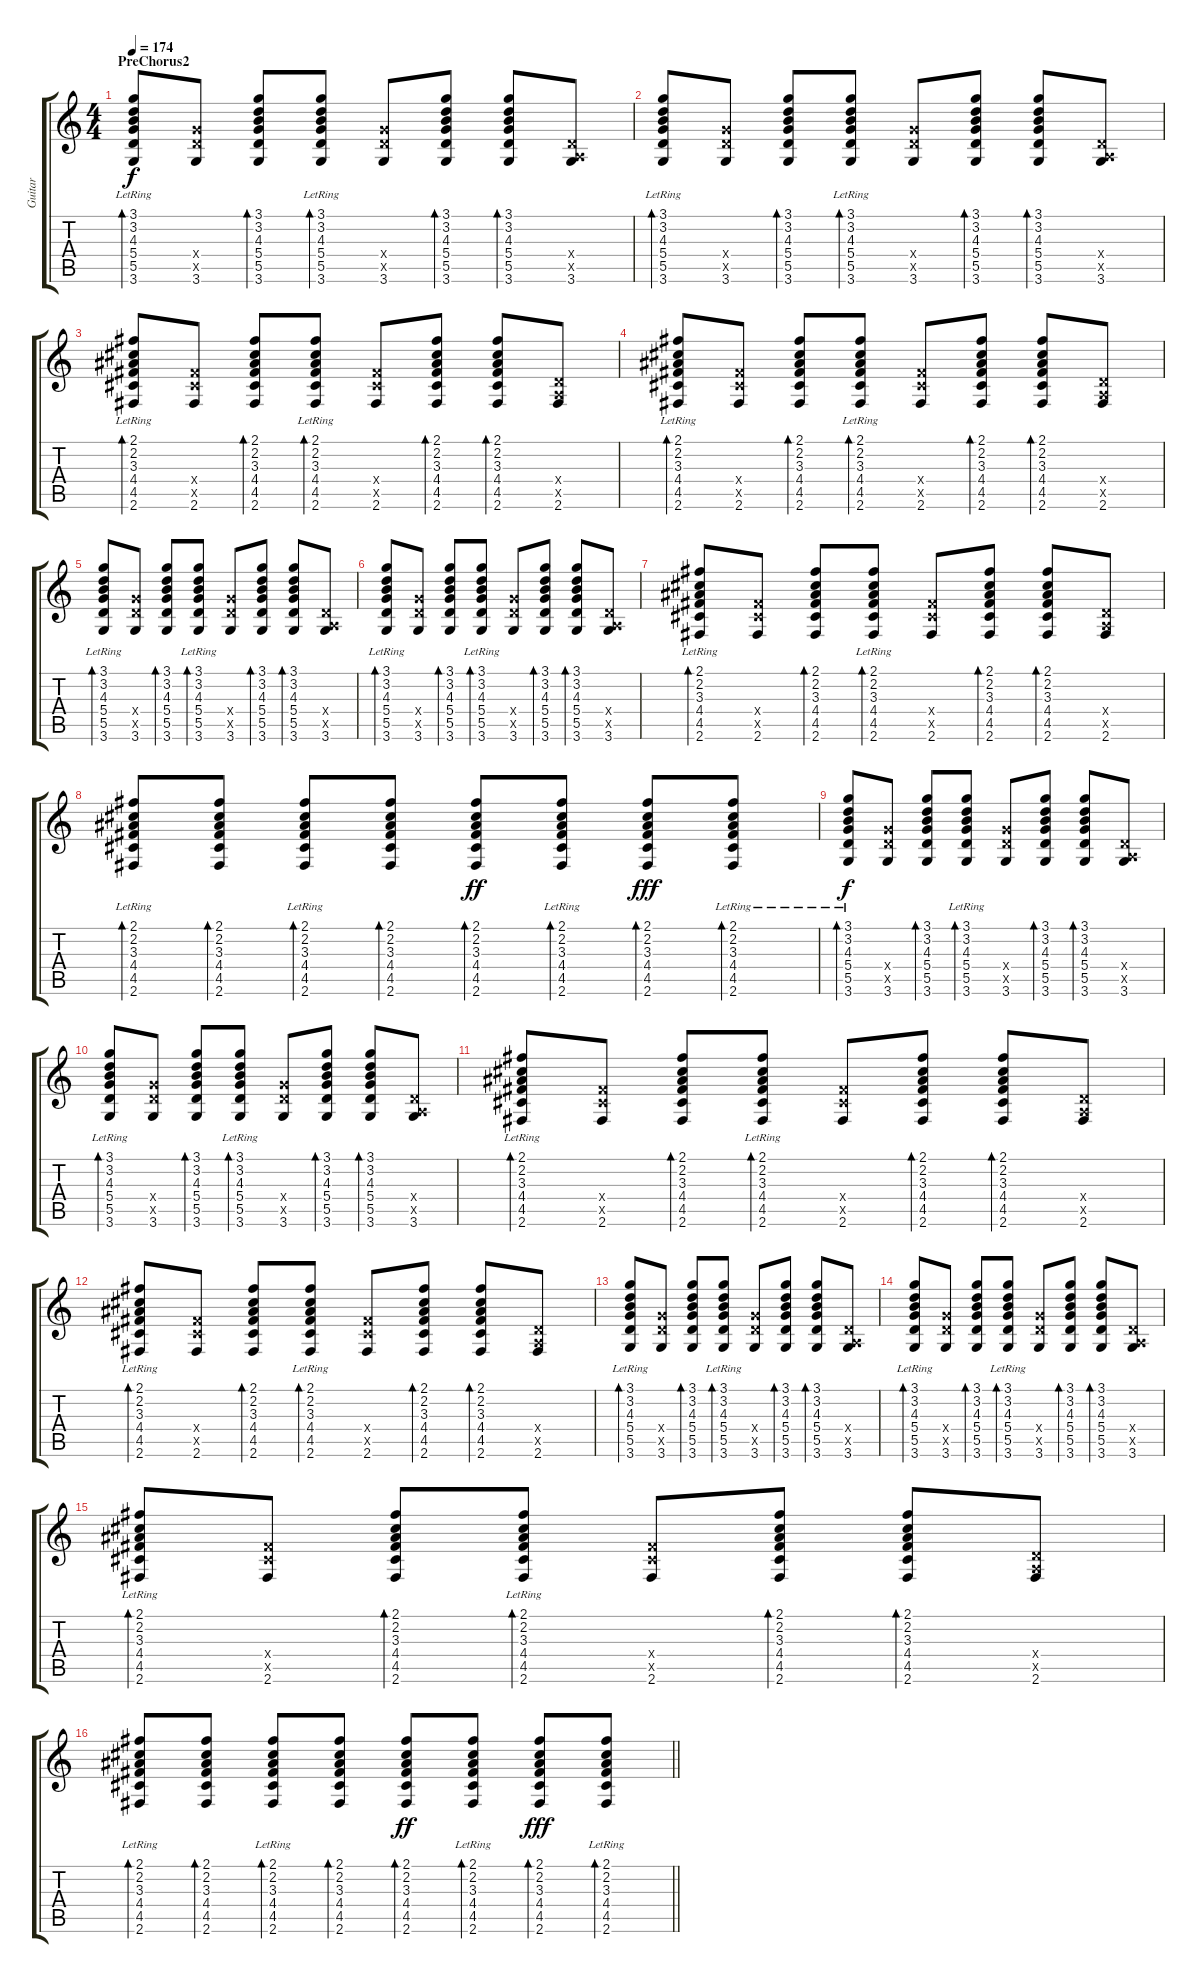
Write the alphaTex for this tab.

\track ("Guitar" "Guitar") {instrument overdrivenguitar}
\staff {score tabs}
\tuning (E4 B3 G3 D3 A2 E2) {hide}
\ts (4 4)
\section ("" "PreChorus2")
\tempo 174
\clef g2
\ks c
(3.1{lr} 3.2{lr} 4.3{lr} 5.4{lr} 5.5{lr} 3.6{lr}).8{bd 60 dy f volume 8} (5.4{x} 5.5{x} 3.6).8 (3.1 3.2 4.3 5.4 5.5 3.6).8{bd 60} (3.1{lr} 3.2{lr} 4.3{lr} 5.4{lr} 5.5{lr} 3.6).8{bd 60} (5.4{x} 5.5{x} 3.6).8 (3.1 3.2 4.3 5.4 5.5 3.6).8{bd 60} (3.1 3.2 4.3 5.4 5.5 3.6).8{bd 60} (0.4{x} 0.5{x} 3.6).8 |
(3.1{lr} 3.2{lr} 4.3{lr} 5.4{lr} 5.5{lr} 3.6{lr}).8{bd 60} (5.4{x} 5.5{x} 3.6).8 (3.1 3.2 4.3 5.4 5.5 3.6).8{bd 60} (3.1{lr} 3.2{lr} 4.3{lr} 5.4{lr} 5.5{lr} 3.6).8{bd 60} (5.4{x} 5.5{x} 3.6).8 (3.1 3.2 4.3 5.4 5.5 3.6).8{bd 60} (3.1 3.2 4.3 5.4 5.5 3.6).8{bd 60} (0.4{x} 0.5{x} 3.6).8 |
(2.1{lr} 2.2{lr} 3.3{lr} 4.4{lr} 4.5{lr} 2.6{lr}).8{bd 60} (4.4{x} 4.5{x} 2.6).8 (2.1 2.2 3.3 4.4 4.5 2.6).8{bd 60} (2.1{lr} 2.2{lr} 3.3{lr} 4.4{lr} 4.5{lr} 2.6{lr}).8{bd 60} (4.4{x} 4.5{x} 2.6).8 (2.1 2.2 3.3 4.4 4.5 2.6).8{bd 60} (2.1 2.2 3.3 4.4 4.5 2.6).8{bd 60} (0.4{x} 0.5{x} 2.6).8 |
(2.1{lr} 2.2{lr} 3.3{lr} 4.4{lr} 4.5{lr} 2.6{lr}).8{bd 60} (4.4{x} 4.5{x} 2.6).8 (2.1 2.2 3.3 4.4 4.5 2.6).8{bd 60} (2.1{lr} 2.2{lr} 3.3{lr} 4.4{lr} 4.5{lr} 2.6{lr}).8{bd 60} (4.4{x} 4.5{x} 2.6).8 (2.1 2.2 3.3 4.4 4.5 2.6).8{bd 60} (2.1 2.2 3.3 4.4 4.5 2.6).8{bd 60} (0.4{x} 0.5{x} 2.6).8 |
(3.1{lr} 3.2{lr} 4.3{lr} 5.4{lr} 5.5{lr} 3.6{lr}).8{bd 60} (5.4{x} 5.5{x} 3.6).8 (3.1 3.2 4.3 5.4 5.5 3.6).8{bd 60} (3.1{lr} 3.2{lr} 4.3{lr} 5.4{lr} 5.5{lr} 3.6).8{bd 60} (5.4{x} 5.5{x} 3.6).8 (3.1 3.2 4.3 5.4 5.5 3.6).8{bd 60} (3.1 3.2 4.3 5.4 5.5 3.6).8{bd 60} (0.4{x} 0.5{x} 3.6).8 |
(3.1{lr} 3.2{lr} 4.3{lr} 5.4{lr} 5.5{lr} 3.6{lr}).8{bd 60} (5.4{x} 5.5{x} 3.6).8 (3.1 3.2 4.3 5.4 5.5 3.6).8{bd 60} (3.1{lr} 3.2{lr} 4.3{lr} 5.4{lr} 5.5{lr} 3.6).8{bd 60} (5.4{x} 5.5{x} 3.6).8 (3.1 3.2 4.3 5.4 5.5 3.6).8{bd 60} (3.1 3.2 4.3 5.4 5.5 3.6).8{bd 60} (0.4{x} 0.5{x} 3.6).8 |
(2.1{lr} 2.2{lr} 3.3{lr} 4.4{lr} 4.5{lr} 2.6{lr}).8{bd 60} (4.4{x} 4.5{x} 2.6).8 (2.1 2.2 3.3 4.4 4.5 2.6).8{bd 60} (2.1{lr} 2.2{lr} 3.3{lr} 4.4{lr} 4.5{lr} 2.6{lr}).8{bd 60} (4.4{x} 4.5{x} 2.6).8 (2.1 2.2 3.3 4.4 4.5 2.6).8{bd 60} (2.1 2.2 3.3 4.4 4.5 2.6).8{bd 60} (0.4{x} 0.5{x} 2.6).8 |
(2.1{lr} 2.2{lr} 3.3{lr} 4.4{lr} 4.5{lr} 2.6{lr}).8{bd 60} (2.1 2.2 3.3 4.4 4.5 2.6).8{bd 60} (2.1{lr} 2.2{lr} 3.3{lr} 4.4{lr} 4.5{lr} 2.6{lr}).8{bd 60} (2.1 2.2 3.3 4.4 4.5 2.6).8{bd 60} (2.1 2.2 3.3 4.4 4.5 2.6).8{bd 60 dy ff} (2.1{lr} 2.2{lr} 3.3{lr} 4.4{lr} 4.5{lr} 2.6{lr}).8{bd 60} (2.1 2.2 3.3 4.4 4.5 2.6).8{bd 60 dy fff} (2.1{lr} 2.2{lr} 3.3{lr} 4.4{lr} 4.5{lr} 2.6{lr}).8{bd 60} |
(3.1{lr} 3.2{lr} 4.3{lr} 5.4{lr} 5.5{lr} 3.6{lr}).8{bd 60 dy f} (5.4{x} 5.5{x} 3.6).8 (3.1 3.2 4.3 5.4 5.5 3.6).8{bd 60} (3.1{lr} 3.2{lr} 4.3{lr} 5.4{lr} 5.5{lr} 3.6).8{bd 60} (5.4{x} 5.5{x} 3.6).8 (3.1 3.2 4.3 5.4 5.5 3.6).8{bd 60} (3.1 3.2 4.3 5.4 5.5 3.6).8{bd 60} (0.4{x} 0.5{x} 3.6).8 |
(3.1{lr} 3.2{lr} 4.3{lr} 5.4{lr} 5.5{lr} 3.6{lr}).8{bd 60} (5.4{x} 5.5{x} 3.6).8 (3.1 3.2 4.3 5.4 5.5 3.6).8{bd 60} (3.1{lr} 3.2{lr} 4.3{lr} 5.4{lr} 5.5{lr} 3.6).8{bd 60} (5.4{x} 5.5{x} 3.6).8 (3.1 3.2 4.3 5.4 5.5 3.6).8{bd 60} (3.1 3.2 4.3 5.4 5.5 3.6).8{bd 60} (0.4{x} 0.5{x} 3.6).8 |
(2.1{lr} 2.2{lr} 3.3{lr} 4.4{lr} 4.5{lr} 2.6{lr}).8{bd 60} (4.4{x} 4.5{x} 2.6).8 (2.1 2.2 3.3 4.4 4.5 2.6).8{bd 60} (2.1{lr} 2.2{lr} 3.3{lr} 4.4{lr} 4.5{lr} 2.6{lr}).8{bd 60} (4.4{x} 4.5{x} 2.6).8 (2.1 2.2 3.3 4.4 4.5 2.6).8{bd 60} (2.1 2.2 3.3 4.4 4.5 2.6).8{bd 60} (0.4{x} 0.5{x} 2.6).8 |
(2.1{lr} 2.2{lr} 3.3{lr} 4.4{lr} 4.5{lr} 2.6{lr}).8{bd 60} (4.4{x} 4.5{x} 2.6).8 (2.1 2.2 3.3 4.4 4.5 2.6).8{bd 60} (2.1{lr} 2.2{lr} 3.3{lr} 4.4{lr} 4.5{lr} 2.6{lr}).8{bd 60} (4.4{x} 4.5{x} 2.6).8 (2.1 2.2 3.3 4.4 4.5 2.6).8{bd 60} (2.1 2.2 3.3 4.4 4.5 2.6).8{bd 60} (0.4{x} 0.5{x} 2.6).8 |
(3.1{lr} 3.2{lr} 4.3{lr} 5.4{lr} 5.5{lr} 3.6{lr}).8{bd 60} (5.4{x} 5.5{x} 3.6).8 (3.1 3.2 4.3 5.4 5.5 3.6).8{bd 60} (3.1{lr} 3.2{lr} 4.3{lr} 5.4{lr} 5.5{lr} 3.6).8{bd 60} (5.4{x} 5.5{x} 3.6).8 (3.1 3.2 4.3 5.4 5.5 3.6).8{bd 60} (3.1 3.2 4.3 5.4 5.5 3.6).8{bd 60} (0.4{x} 0.5{x} 3.6).8 |
(3.1{lr} 3.2{lr} 4.3{lr} 5.4{lr} 5.5{lr} 3.6{lr}).8{bd 60} (5.4{x} 5.5{x} 3.6).8 (3.1 3.2 4.3 5.4 5.5 3.6).8{bd 60} (3.1{lr} 3.2{lr} 4.3{lr} 5.4{lr} 5.5{lr} 3.6).8{bd 60} (5.4{x} 5.5{x} 3.6).8 (3.1 3.2 4.3 5.4 5.5 3.6).8{bd 60} (3.1 3.2 4.3 5.4 5.5 3.6).8{bd 60} (0.4{x} 0.5{x} 3.6).8 |
(2.1{lr} 2.2{lr} 3.3{lr} 4.4{lr} 4.5{lr} 2.6{lr}).8{bd 60} (4.4{x} 4.5{x} 2.6).8 (2.1 2.2 3.3 4.4 4.5 2.6).8{bd 60} (2.1{lr} 2.2{lr} 3.3{lr} 4.4{lr} 4.5{lr} 2.6{lr}).8{bd 60} (4.4{x} 4.5{x} 2.6).8 (2.1 2.2 3.3 4.4 4.5 2.6).8{bd 60} (2.1 2.2 3.3 4.4 4.5 2.6).8{bd 60} (0.4{x} 0.5{x} 2.6).8 |
\barLineRight lightlight
(2.1{lr} 2.2{lr} 3.3{lr} 4.4{lr} 4.5{lr} 2.6{lr}).8{bd 60} (2.1 2.2 3.3 4.4 4.5 2.6).8{bd 60} (2.1{lr} 2.2{lr} 3.3{lr} 4.4{lr} 4.5{lr} 2.6{lr}).8{bd 60} (2.1 2.2 3.3 4.4 4.5 2.6).8{bd 60} (2.1 2.2 3.3 4.4 4.5 2.6).8{bd 60 dy ff} (2.1{lr} 2.2{lr} 3.3{lr} 4.4{lr} 4.5{lr} 2.6{lr}).8{bd 60} (2.1 2.2 3.3 4.4 4.5 2.6).8{bd 60 dy fff} (2.1{lr} 2.2{lr} 3.3{lr} 4.4{lr} 4.5{lr} 2.6{lr}).8{bd 60}
